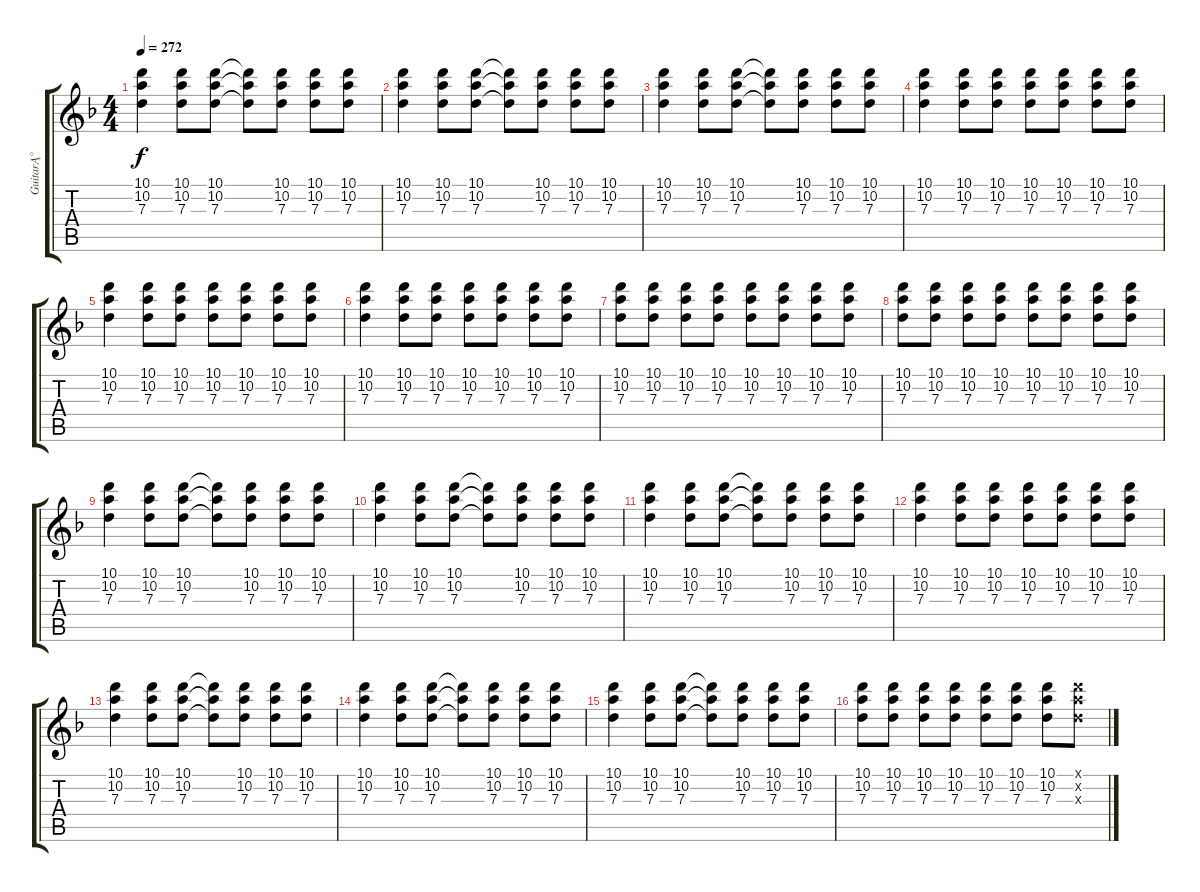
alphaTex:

\track ("GuitarĄ°" "GuitarĄ°") {instrument distortionguitar}
\staff {score tabs}
\tuning (E4 B3 G3 D3 A2 E2) {hide}
\ts (4 4)
\tempo 272
\clef g2
\ks f
(10.1 10.2 7.3).4{dy f instrument distortionguitar} (10.1 10.2 7.3).8 (10.1 10.2 7.3).8 (10.1{t} 10.2{t} 7.3{t}).8 (10.1 10.2 7.3).8 (10.1 10.2 7.3).8 (10.1 10.2 7.3).8 |
(10.1 10.2 7.3).4 (10.1 10.2 7.3).8 (10.1 10.2 7.3).8 (10.1{t} 10.2{t} 7.3{t}).8 (10.1 10.2 7.3).8 (10.1 10.2 7.3).8 (10.1 10.2 7.3).8 |
(10.1 10.2 7.3).4 (10.1 10.2 7.3).8 (10.1 10.2 7.3).8 (10.1{t} 10.2{t} 7.3{t}).8 (10.1 10.2 7.3).8 (10.1 10.2 7.3).8 (10.1 10.2 7.3).8 |
(10.1 10.2 7.3).4 (10.1 10.2 7.3).8 (10.1 10.2 7.3).8 (10.1 10.2 7.3).8 (10.1 10.2 7.3).8 (10.1 10.2 7.3).8 (10.1 10.2 7.3).8 |
(10.1 10.2 7.3).4 (10.1 10.2 7.3).8 (10.1 10.2 7.3).8 (10.1 10.2 7.3).8 (10.1 10.2 7.3).8 (10.1 10.2 7.3).8 (10.1 10.2 7.3).8 |
(10.1 10.2 7.3).4 (10.1 10.2 7.3).8 (10.1 10.2 7.3).8 (10.1 10.2 7.3).8 (10.1 10.2 7.3).8 (10.1 10.2 7.3).8 (10.1 10.2 7.3).8 |
(10.1 10.2 7.3).8 (10.1 10.2 7.3).8 (10.1 10.2 7.3).8 (10.1 10.2 7.3).8 (10.1 10.2 7.3).8 (10.1 10.2 7.3).8 (10.1 10.2 7.3).8 (10.1 10.2 7.3).8 |
(10.1 10.2 7.3).8 (10.1 10.2 7.3).8 (10.1 10.2 7.3).8 (10.1 10.2 7.3).8 (10.1 10.2 7.3).8 (10.1 10.2 7.3).8 (10.1 10.2 7.3).8 (10.1 10.2 7.3).8 |
(10.1 10.2 7.3).4 (10.1 10.2 7.3).8 (10.1 10.2 7.3).8 (10.1{t} 10.2{t} 7.3{t}).8 (10.1 10.2 7.3).8 (10.1 10.2 7.3).8 (10.1 10.2 7.3).8 |
(10.1 10.2 7.3).4 (10.1 10.2 7.3).8 (10.1 10.2 7.3).8 (10.1{t} 10.2{t} 7.3{t}).8 (10.1 10.2 7.3).8 (10.1 10.2 7.3).8 (10.1 10.2 7.3).8 |
(10.1 10.2 7.3).4 (10.1 10.2 7.3).8 (10.1 10.2 7.3).8 (10.1{t} 10.2{t} 7.3{t}).8 (10.1 10.2 7.3).8 (10.1 10.2 7.3).8 (10.1 10.2 7.3).8 |
(10.1 10.2 7.3).4 (10.1 10.2 7.3).8 (10.1 10.2 7.3).8 (10.1 10.2 7.3).8 (10.1 10.2 7.3).8 (10.1 10.2 7.3).8 (10.1 10.2 7.3).8 |
(10.1 10.2 7.3).4 (10.1 10.2 7.3).8 (10.1 10.2 7.3).8 (10.1{t} 10.2{t} 7.3{t}).8 (10.1 10.2 7.3).8 (10.1 10.2 7.3).8 (10.1 10.2 7.3).8 |
(10.1 10.2 7.3).4 (10.1 10.2 7.3).8 (10.1 10.2 7.3).8 (10.1{t} 10.2{t} 7.3{t}).8 (10.1 10.2 7.3).8 (10.1 10.2 7.3).8 (10.1 10.2 7.3).8 |
(10.1 10.2 7.3).4 (10.1 10.2 7.3).8 (10.1 10.2 7.3).8 (10.1{t} 10.2{t} 7.3{t}).8 (10.1 10.2 7.3).8 (10.1 10.2 7.3).8 (10.1 10.2 7.3).8 |
(10.1 10.2 7.3).8 (10.1 10.2 7.3).8 (10.1 10.2 7.3).8 (10.1 10.2 7.3).8 (10.1 10.2 7.3).8 (10.1 10.2 7.3).8 (10.1 10.2 7.3).8 (10.1{x} 10.2{x} 7.3{x}).8
